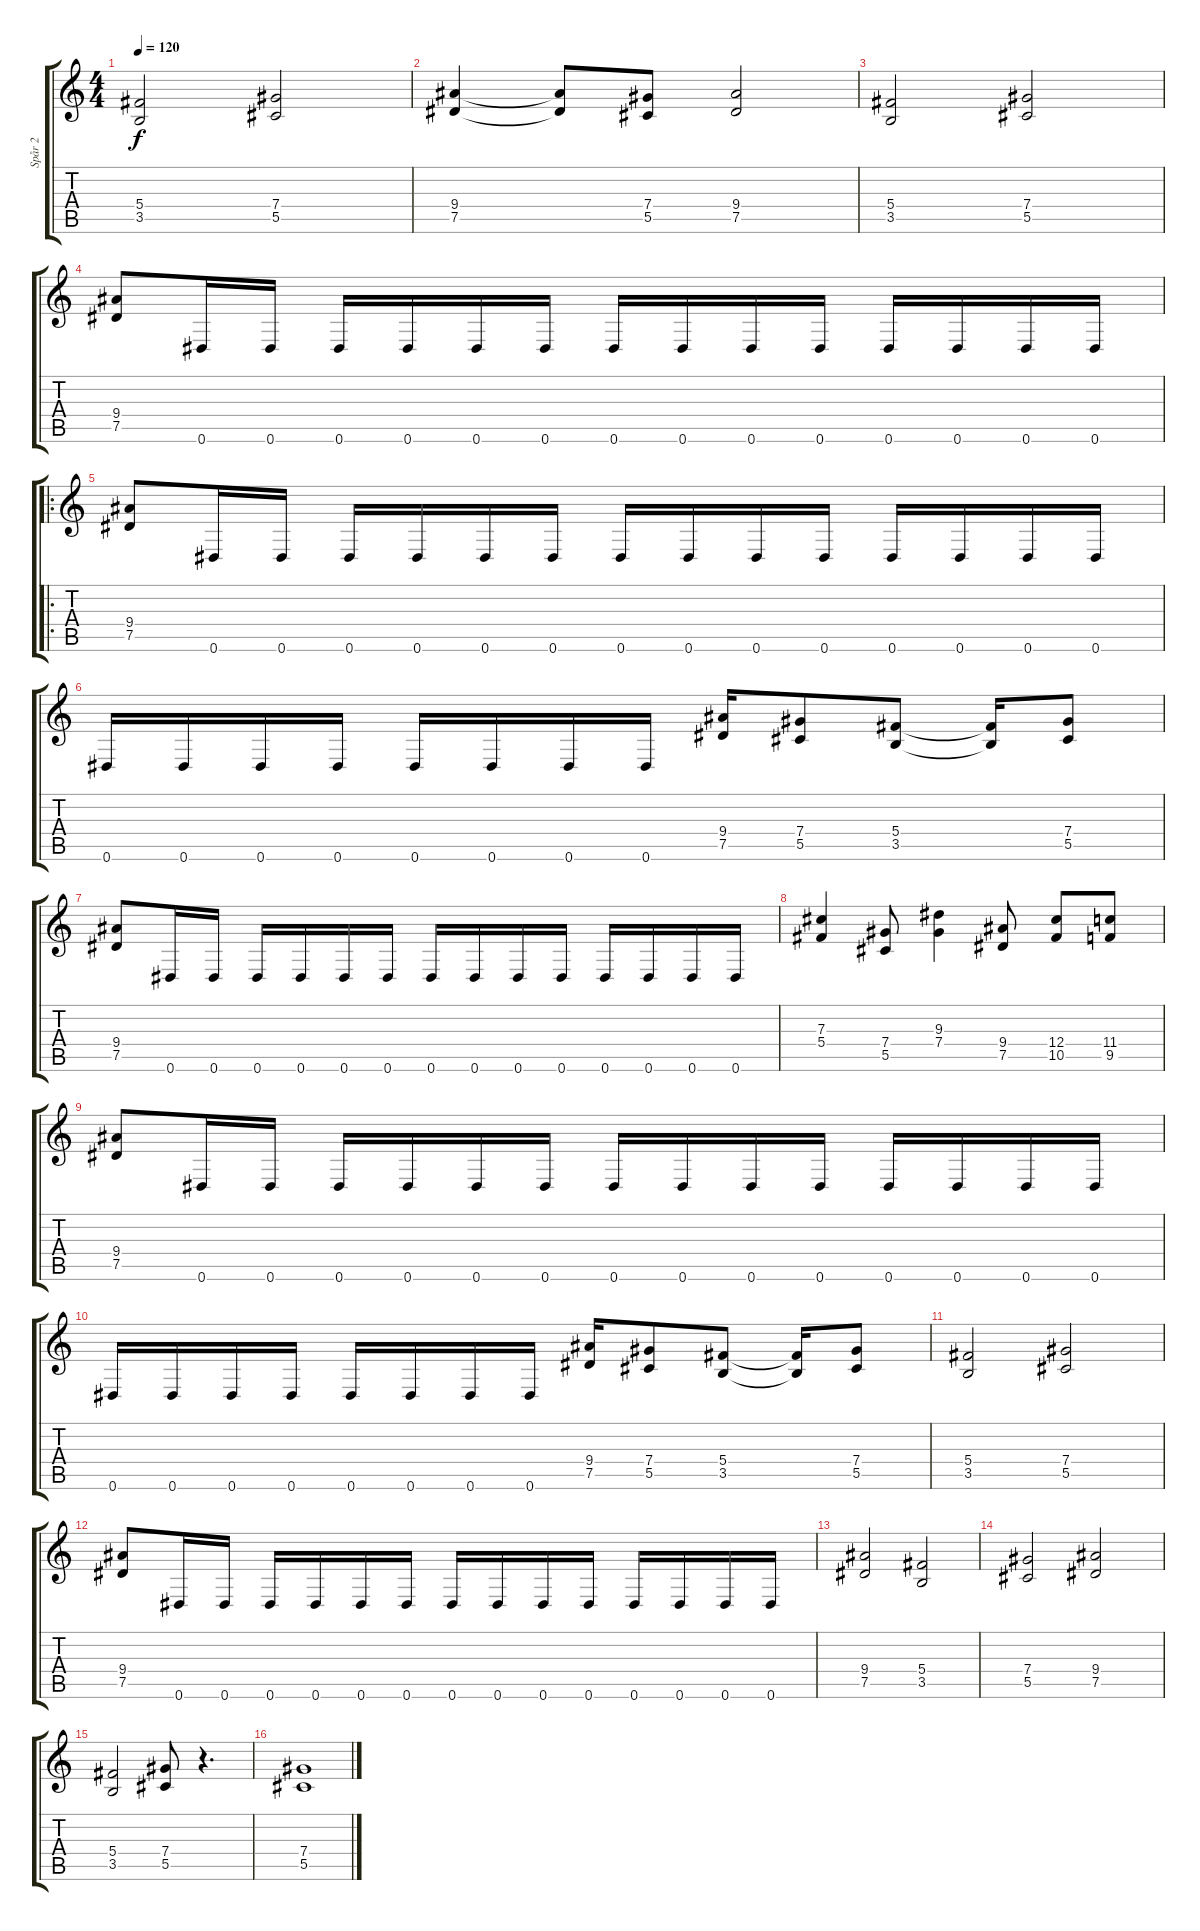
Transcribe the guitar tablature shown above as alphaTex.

\track ("Spår 2" "Spår 2") {instrument distortionguitar}
\staff {score tabs}
\tuning (Eb4 Bb3 Gb3 Db3 Ab2 Eb2) {hide}
\ts (4 4)
\tempo 120
\clef g2
\ks c
(5.4 3.5).2{dy f} (7.4 5.5).2 |
(9.4 7.5).4 (9.4{t} 7.5{t}).8 (7.4 5.5).8 (9.4 7.5).2 |
(5.4 3.5).2 (7.4 5.5).2 |
(9.4 7.5).8 0.6.16 0.6.16 0.6.16 0.6.16 0.6.16 0.6.16 0.6.16 0.6.16 0.6.16 0.6.16 0.6.16 0.6.16 0.6.16 0.6.16 |
\ro
(9.4 7.5).8 0.6.16 0.6.16 0.6.16 0.6.16 0.6.16 0.6.16 0.6.16 0.6.16 0.6.16 0.6.16 0.6.16 0.6.16 0.6.16 0.6.16 |
0.6.16 0.6.16 0.6.16 0.6.16 0.6.16 0.6.16 0.6.16 0.6.16 (9.4 7.5).16 (7.4 5.5).8 (5.4 3.5).8 (5.4{t} 3.5{t}).16 (7.4 5.5).8 |
(9.4 7.5).8 0.6.16 0.6.16 0.6.16 0.6.16 0.6.16 0.6.16 0.6.16 0.6.16 0.6.16 0.6.16 0.6.16 0.6.16 0.6.16 0.6.16 |
(7.3 5.4).4 (7.4 5.5).8 (9.3 7.4).4 (9.4 7.5).8 (12.4 10.5).8 (11.4 9.5).8 |
(9.4 7.5).8 0.6.16 0.6.16 0.6.16 0.6.16 0.6.16 0.6.16 0.6.16 0.6.16 0.6.16 0.6.16 0.6.16 0.6.16 0.6.16 0.6.16 |
0.6.16 0.6.16 0.6.16 0.6.16 0.6.16 0.6.16 0.6.16 0.6.16 (9.4 7.5).16 (7.4 5.5).8 (5.4 3.5).8 (5.4{t} 3.5{t}).16 (7.4 5.5).8 |
(5.4 3.5).2 (7.4 5.5).2 |
(9.4 7.5).8 0.6.16 0.6.16 0.6.16 0.6.16 0.6.16 0.6.16 0.6.16 0.6.16 0.6.16 0.6.16 0.6.16 0.6.16 0.6.16 0.6.16 |
(9.4 7.5).2 (5.4 3.5).2 |
(7.4 5.5).2 (9.4 7.5).2 |
(5.4 3.5).2 (7.4 5.5).8 r.4{d} |
(7.4 5.5).1
